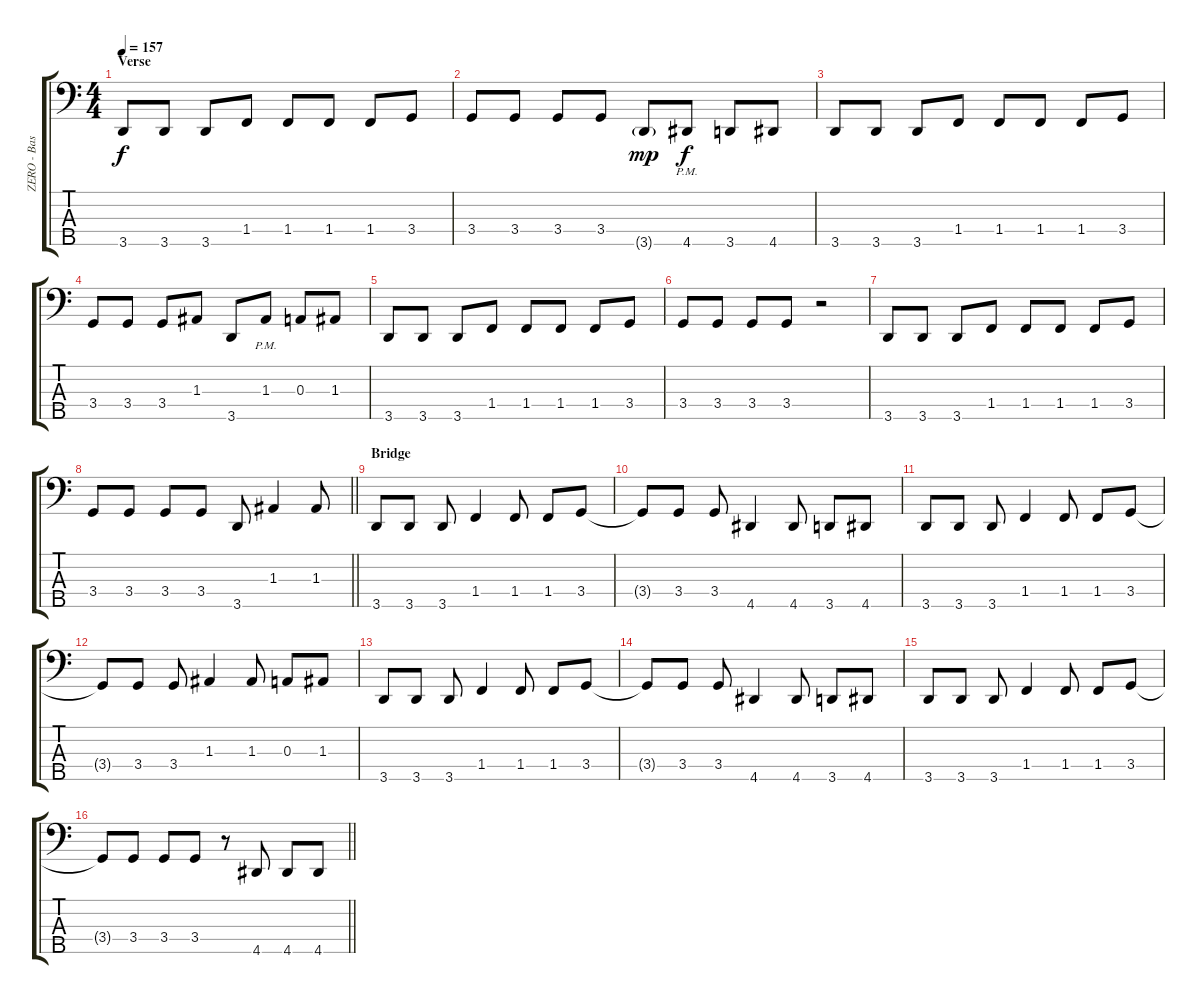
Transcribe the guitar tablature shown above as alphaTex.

\track ("ZERO - Bass" "ZERO - Bas") {instrument electricbassfinger}
\staff {score tabs}
\tuning (G2 D2 A1 E1 B0) {hide}
\ts (4 4)
\section ("" "Verse")
\tempo 157
\clef f4
\ks c
3.5.8{dy f} 3.5.8 3.5.8 1.4.8 1.4.8 1.4.8 1.4.8 3.4.8 |
3.4.8 3.4.8 3.4.8 3.4.8 3.5{g}.8{dy mp} 4.5{pm}.8{dy f} 3.5.8 4.5.8 |
3.5.8 3.5.8 3.5.8 1.4.8 1.4.8 1.4.8 1.4.8 3.4.8 |
3.4.8 3.4.8 3.4.8 1.3.8 3.5.8 1.3{pm}.8 0.3.8 1.3.8 |
3.5.8 3.5.8 3.5.8 1.4.8 1.4.8 1.4.8 1.4.8 3.4.8 |
3.4.8 3.4.8 3.4.8 3.4.8 r.2 |
3.5.8 3.5.8 3.5.8 1.4.8 1.4.8 1.4.8 1.4.8 3.4.8 |
\barLineRight lightlight
3.4.8 3.4.8 3.4.8 3.4.8 3.5.8 1.3.4 1.3.8 |
\section ("" "Bridge")
3.5.8 3.5.8 3.5.8 1.4.4 1.4.8 1.4.8 3.4.8 |
3.4{t}.8 3.4.8 3.4.8 4.5.4 4.5.8 3.5.8 4.5.8 |
3.5.8 3.5.8 3.5.8 1.4.4 1.4.8 1.4.8 3.4.8 |
3.4{t}.8 3.4.8 3.4.8 1.3.4 1.3.8 0.3.8 1.3.8 |
3.5.8 3.5.8 3.5.8 1.4.4 1.4.8 1.4.8 3.4.8 |
3.4{t}.8 3.4.8 3.4.8 4.5.4 4.5.8 3.5.8 4.5.8 |
3.5.8 3.5.8 3.5.8 1.4.4 1.4.8 1.4.8 3.4.8 |
\barLineRight lightlight
3.4{t}.8 3.4.8 3.4.8 3.4.8 r.8 4.5.8 4.5.8 4.5.8
